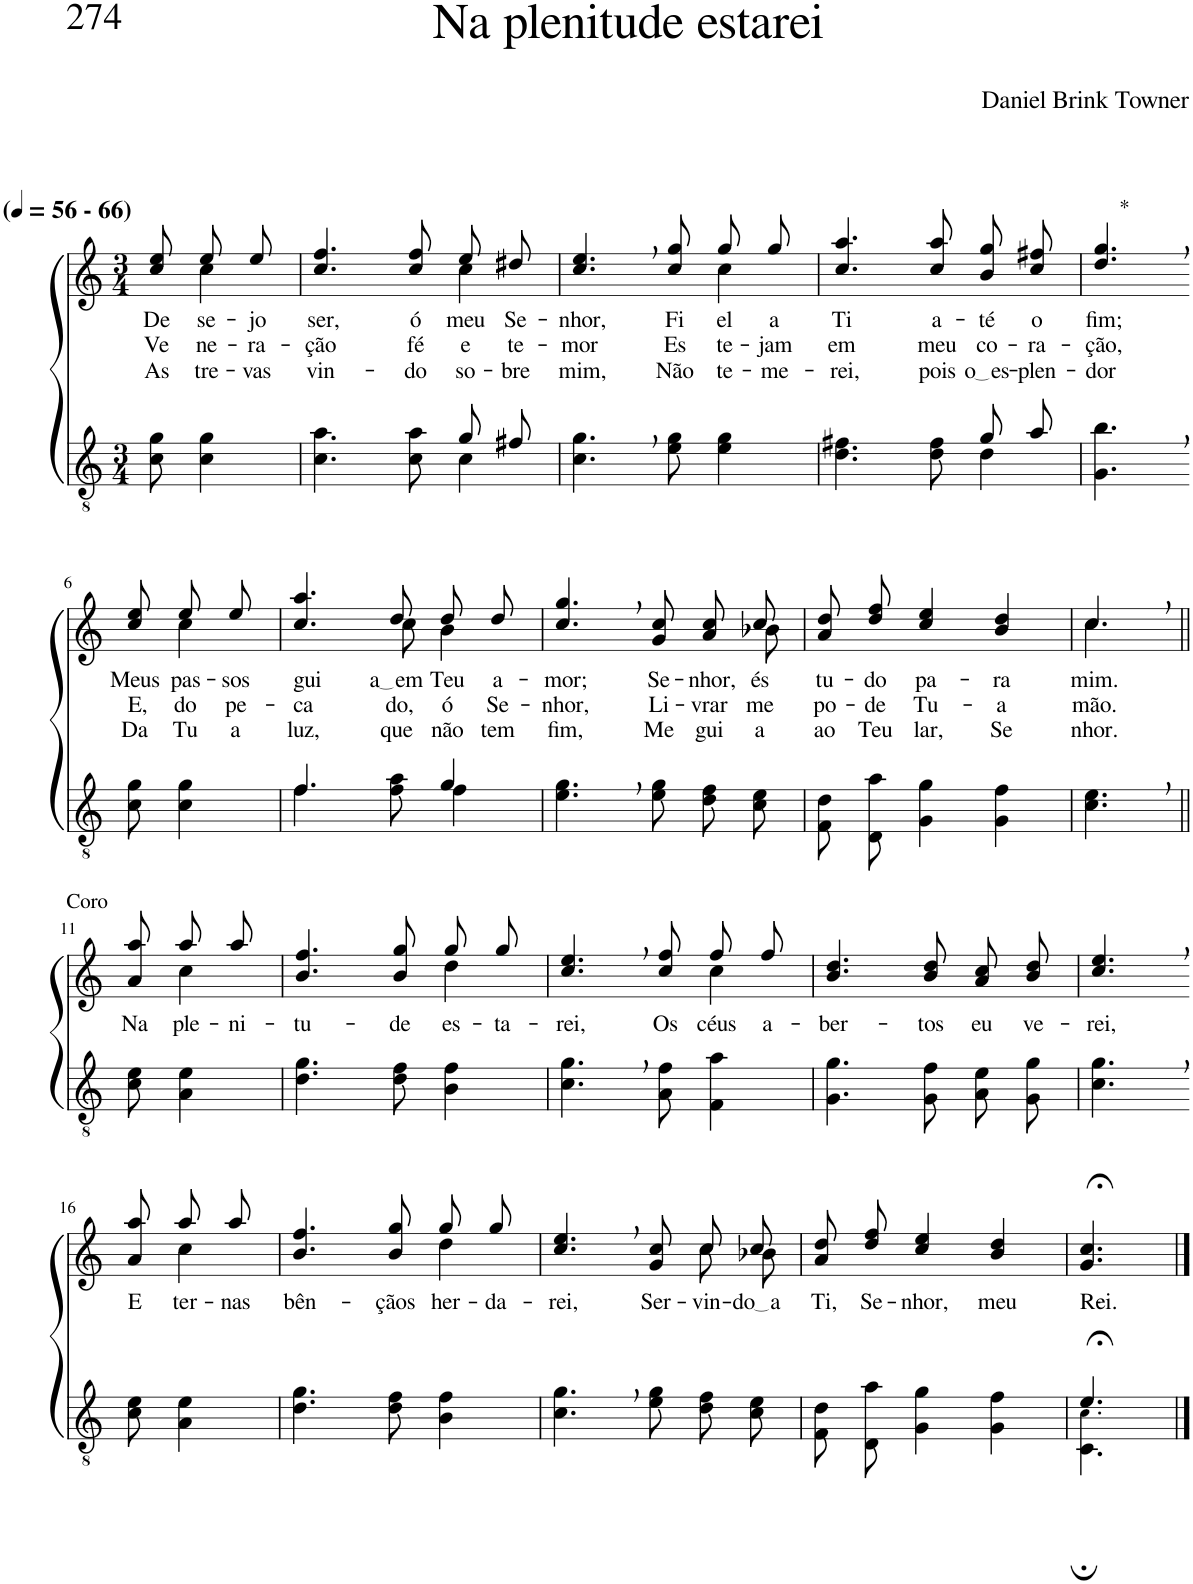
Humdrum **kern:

**kern	**kern	**text	**text	**text
*part2	*part1	*part1	*part1	*part1
*staff2	*staff1	*staff1	*staff1	*staff1
*I"Parte III e IV	*I"Parte I e II	*	*	*
*clefGv2	*clefG2	*	*	*
*Trd5c9	*Trd5c9	*	*	*
*k[]	*k[]	*	*	*
*M3/4	*M3/4	*	*	*
*MM56	*MM56	*	*	*
=1	=1	=1	=1	=1
!	!LO:TX:a:B:t=(	!	!	!
!	!LO:TX:a:B:t=- 66)	!	!	!
!	!	!LO:LY:b	!LO:LY:b	!LO:LY:b
*	*^	*	*	*
8c\ 8g\	8cc/ 8ee/	8ryy	De-	Ve-	As
!	!	!	!LO:LY:b	!LO:LY:b	!LO:LY:b
4c\ 4g\	8ee/L	4cc\	-se-	ne-	tre-
!	!	!	!LO:LY:b	!LO:LY:b	!LO:LY:b
.	8ee/J	.	-jo	-ra-	-vas
=2	=2	=2	=2	=2	=2
*^	*	*	*	*	*
!	!	!	!	!LO:LY:b	!LO:LY:b	!LO:LY:b
2ryy	4.c\ 4.a\	4.cc/ 4.ff/	2ryy	ser,	-ção	vin-
!	!	!	!	!LO:LY:b	!LO:LY:b	!LO:LY:b
.	8c\ 8a\	8cc/ 8ff/	.	ó	fé	-do
!	!	!	!	!LO:LY:b	!LO:LY:b	!LO:LY:b
8g/L	4c\	8ee/L	4cc\	meu	e	so-
!	!	!	!	!LO:LY:b	!LO:LY:b	!LO:LY:b
8f#X/J	.	8dd#X/J	.	Se-	te-	bre
*v	*v	*	*	*	*	*
=3	=3	=3	=3	=3	=3
!	!	!	!LO:LY:b	!LO:LY:b	!LO:LY:b
4.c\, 4.g\,	4.cc/, 4.ee/,	2ryy	-nhor,	-mor	mim,
!	!	!	!LO:LY:b	!LO:LY:b	!LO:LY:b
8e\ 8g\	8cc/ 8gg/	.	Fi-	Es-	Não
!	!	!	!LO:LY:b	!LO:LY:b	!LO:LY:b
4e\ 4g\	8gg/L	4cc\	-el	te-	-te-
!	!	!	!LO:LY:b	!LO:LY:b	!LO:LY:b
.	8gg/J	.	a	-jam	-me-
*	*v	*v	*	*	*
=4	=4	=4	=4	=4
*^	*	*	*	*
!	!	!	!LO:LY:b	!LO:LY:b	!LO:LY:b
4.ryy	4.d\ 4.f#X\	4.cc/ 4.aa/	Ti	em	-rei,
!	!	!	!LO:LY:b	!LO:LY:b	!LO:LY:b
8ryy	8d\ 8f#\	8cc/ 8aa/	a-	meu	pois
!	!	!	!LO:LY:b	!LO:LY:b	!LO:LY:b
8g/L	4d\	8b\ 8gg\L	-té	co-	o es
!	!	!	!LO:LY:b	!LO:LY:b	!LO:LY:b
8a/J	.	8cc\ 8ff#X\J	o	-ra-	-plen-
*v	*v	*	*	*	*
=5	=5	=5	=5	=5
!	!LO:TX:a:t=*	!	!	!
!	!	!LO:LY:b	!LO:LY:b	!LO:LY:b
4.G\, 4.b\,	4.dd/, 4.gg/,	fim;	-ção,	-dor
!!LO:LB:g=z
=6-	=6-	=6-	=6-	=6-
!	!	!LO:LY:b	!LO:LY:b	!LO:LY:b
*	*^	*	*	*
8c\ 8g\	8cc/ 8ee/	8ryy	Meus	E,	Da
!	!	!	!LO:LY:b	!LO:LY:b	!LO:LY:b
4c\ 4g\	8ee/L	4cc\	pas-	do	Tu
!	!	!	!LO:LY:b	!LO:LY:b	!LO:LY:b
.	8ee/J	.	sos	pe-	a
=7	=7	=7	=7	=7	=7
*^	*	*	*	*	*
!	!	!	!	!LO:LY:b	!LO:LY:b	!LO:LY:b
4.f\	4.f/	4.cc/ 4.aa/	4.ryy	gui-	-ca-	luz,
!	!	!	!	!LO:LY:b	!LO:LY:b	!LO:LY:b
8f\ 8a\	8ryy	8dd/	8cc\	a em	do,	que
!	!	!	!	!LO:LY:b	!LO:LY:b	!LO:LY:b
4f\	4g/	8dd/L	4b\	Teu	ó	não
!	!	!	!	!LO:LY:b	!LO:LY:b	!LO:LY:b
.	.	8dd/J	.	a-	Se-	tem
*v	*v	*	*	*	*	*
=8	=8	=8	=8	=8	=8
!	!	!	!LO:LY:b	!LO:LY:b	!LO:LY:b
4.e\, 4.g\,	4.cc/, 4.gg/,	8ryy	-mor;	-nhor,	fim,
!	!	!	!LO:LY:b	!LO:LY:b	!LO:LY:b
*	*v	*v	*	*	*
8e\ 8g\	8g/ 8cc/	Se-	Li-	Me
!	!	!LO:LY:b	!LO:LY:b	!LO:LY:b
8d\ 8f\L	8a\ 8cc\L	-nhor,	-vrar-	gui-
*	*^	*	*	*
!	!	!	!LO:LY:b	!LO:LY:b	!LO:LY:b
8c\ 8e\J	8cc\J	8b-X\	és	-me	a
=9	=9	=9	=9	=9	=9
!	!	!	!LO:LY:b	!LO:LY:b	!LO:LY:b
*	*v	*v	*	*	*
8F\ 8d\L	8a\ 8dd\L	tu-	-po-	ao
!	!	!LO:LY:b	!LO:LY:b	!LO:LY:b
8D\ 8a\J	8dd\ 8ff\J	-do	-de	Teu
!	!	!LO:LY:b	!LO:LY:b	!LO:LY:b
4G\ 4g\	4cc/ 4ee/	pa-	Tu-	lar,
!	!	!LO:LY:b	!LO:LY:b	!LO:LY:b
4G\ 4f\	4b/ 4dd/	-ra	-a	Se-
=10	=10	=10	=10	=10
*	*^	*	*	*
!	!	!	!LO:LY:b	!LO:LY:b	!LO:LY:b
4.c\, 4.e\,	4.cc,/	4.cc\	mim.	mão.	-nhor.
!!LO:LB:g=z	!!
=11||	=11||	=11||	=11||	=11||	=11||
!	!LO:TX:a:t=Coro	!	!	!	!
!	!	!	!LO:LY:b	!	!
8c\ 8e\	8a/ 8aa/	8ryy	Na	.	.
!	!	!	!LO:LY:b	!	!
4A\ 4e\	8aa/L	4cc\	ple-	.	.
!	!	!	!LO:LY:b	!	!
.	8aa/J	.	ni-	.	.
=12	=12	=12	=12	=12	=12
!	!	!	!LO:LY:b	!	!
4.d\ 4.g\	4.b/ 4.ff/	2ryy	-tu-	.	.
!	!	!	!LO:LY:b	!	!
8d\ 8f\	8b/ 8gg/	.	-de	.	.
!	!	!	!LO:LY:b	!	!
4B\ 4f\	8gg/L	4dd\	-es-	.	.
!	!	!	!LO:LY:b	!	!
.	8gg/J	.	-ta-	.	.
=13	=13	=13	=13	=13	=13
!	!	!	!LO:LY:b	!	!
4.c\, 4.g\,	4.cc/, 4.ee/,	2ryy	-rei,	.	.
!	!	!	!LO:LY:b	!	!
8A\ 8f\	8cc/ 8ff/	.	Os	.	.
!	!	!	!LO:LY:b	!	!
4F\ 4a\	8ff/L	4cc\	céus	.	.
!	!	!	!LO:LY:b	!	!
.	8ff/J	.	a-	.	.
*	*v	*v	*	*	*
=14	=14	=14	=14	=14
!	!	!LO:LY:b	!	!
4.G\ 4.g\	4.b/ 4.dd/	-ber-	.	.
!	!	!LO:LY:b	!	!
8G\ 8f\	8b/ 8dd/	-tos	.	.
!	!	!LO:LY:b	!	!
8A\ 8e\L	8a\ 8cc\L	eu	.	.
!	!	!LO:LY:b	!	!
8G\ 8g\J	8b\ 8dd\J	ve-	.	.
=15	=15	=15	=15	=15
!	!	!LO:LY:b	!	!
4.c\, 4.g\,	4.cc/, 4.ee/,	-rei,	.	.
!!LO:LB:g=z
=16-	=16-	=16-	=16-	=16-
!	!	!LO:LY:b	!	!
*	*^	*	*	*
8c\ 8e\	8a/ 8aa/	8ryy	E-	.	.
!	!	!	!LO:LY:b	!	!
4A\ 4e\	8aa/L	4cc\	ter-	.	.
!	!	!	!LO:LY:b	!	!
.	8aa/J	.	-nas	.	.
=17	=17	=17	=17	=17	=17
!	!	!	!LO:LY:b	!	!
4.d\ 4.g\	4.b/ 4.ff/	2ryy	bên-	.	.
!	!	!	!LO:LY:b	!	!
8d\ 8f\	8b/ 8gg/	.	-çãos	.	.
!	!	!	!LO:LY:b	!	!
4B\ 4f\	8gg/L	4dd\	her-	.	.
!	!	!	!LO:LY:b	!	!
.	8gg/J	.	-da-	.	.
=18	=18	=18	=18	=18	=18
!	!	!	!LO:LY:b	!	!
4.c\, 4.g\,	4.cc/, 4.ee/,	2ryy	-rei,	.	.
!	!	!	!LO:LY:b	!	!
8e\ 8g\	8g/ 8cc/	.	Ser-	.	.
!	!	!	!LO:LY:b	!	!
8d\ 8f\L	8cc/L	8cc\L	-vin-	.	.
!	!	!	!LO:LY:b	!	!
8c\ 8e\J	8cc/J	8b-X\J	do a	.	.
=19	=19	=19	=19	=19	=19
!	!	!	!LO:LY:b	!	!
*	*v	*v	*	*	*
8F\ 8d\L	8a\ 8dd\L	Ti,	.	.
!	!	!LO:LY:b	!	!
8D\ 8a\J	8dd\ 8ff\J	Se-	.	.
!	!	!LO:LY:b	!	!
4G\ 4g\	4cc/ 4ee/	-nhor,	.	.
!	!	!LO:LY:b	!	!
4G\ 4f\	4b/ 4dd/	meu	.	.
=20	=20	=20	=20	=20
*^	*	*	*	*
!	!	!	!LO:LY:b	!	!
4.e;</	4.C\; 4.c!\;	4.g/;< 4.cc/;<	Rei.-	.	.
*v	*v	*	*	*	*
==	==	==	==	==
*-	*-	*-	*-	*-
